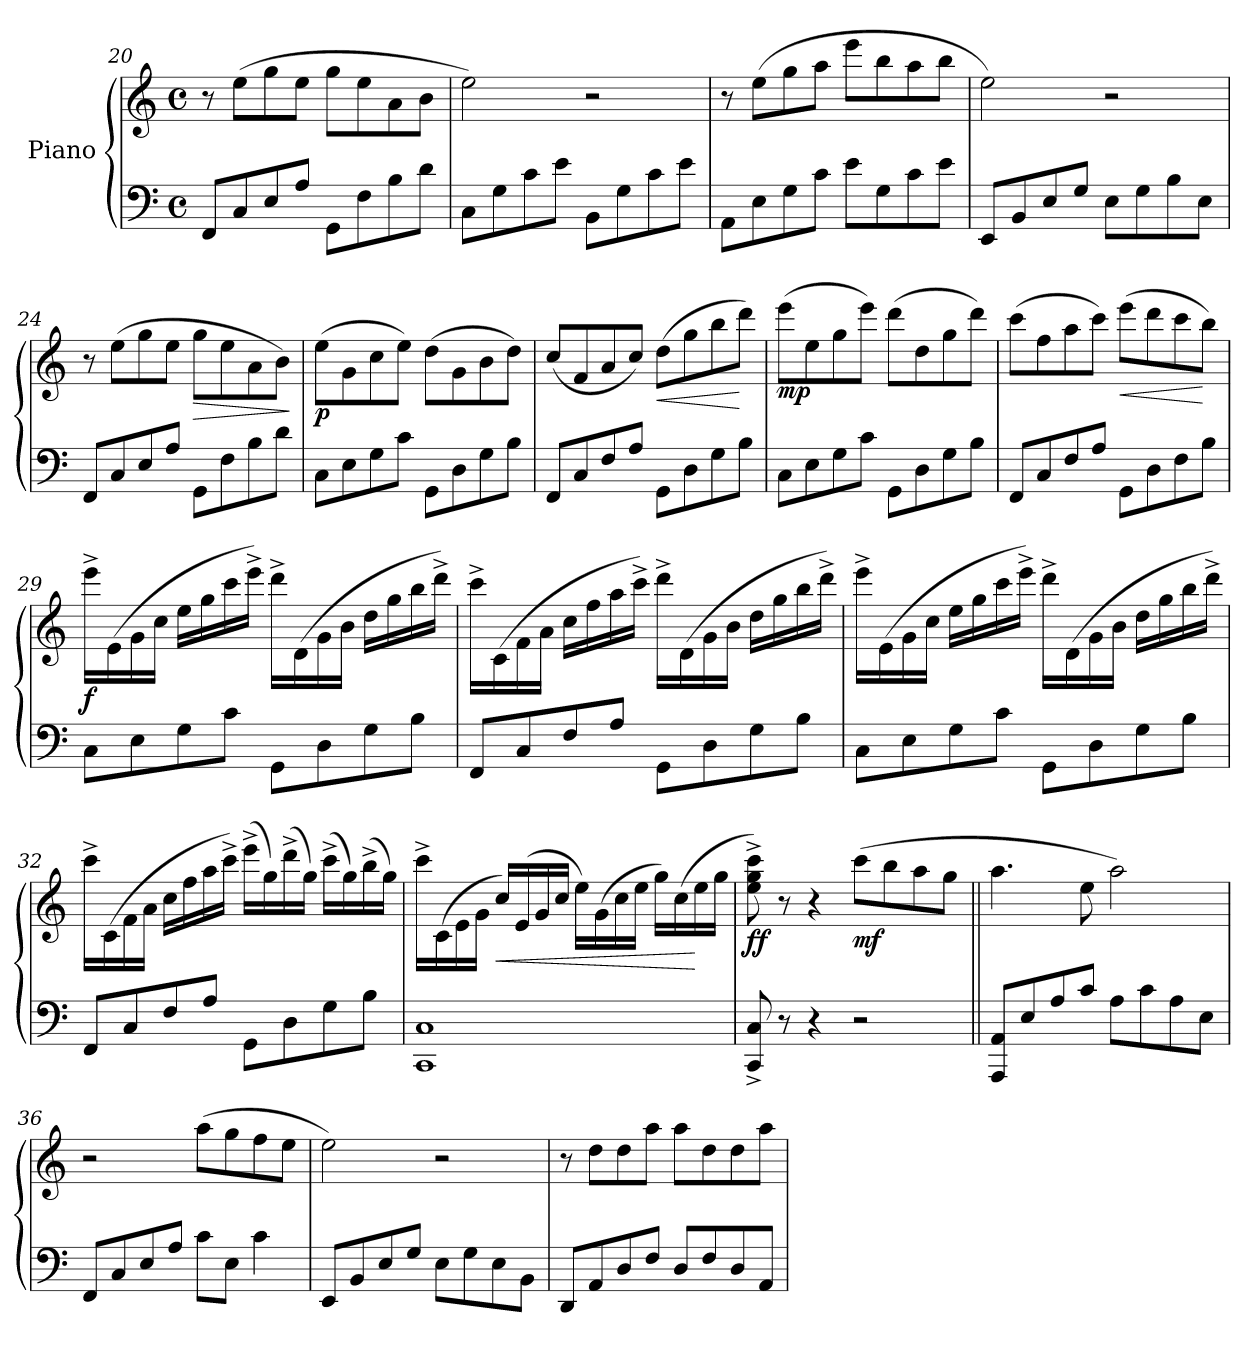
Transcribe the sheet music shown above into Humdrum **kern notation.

**kern	**kern	**dynam
*part1	*part1	*part1
*staff2	*staff1	*staff1/2
*I"Piano	*	*
*clefF4	*clefG2	*
*k[]	*k[]	*
*M4/4	*M4/4	*
*met(c)	*met(c)	*
=20	=20	=20
8FF/L	8r	.
8C/	(>8ee\L	.
8E/	8gg\	.
8A/J	8ee\J	.
8GG\L	8gg\L	.
8F\	8ee\	.
8B\	8a\	.
8d\J	8b\J	.
!!LO:LB:g=z
=21	=21	=21
8C\L	2ee\)	.
8G\	.	.
8c\	.	.
8e\J	.	.
8BB\L	2r	.
8G\	.	.
8c\	.	.
8e\J	.	.
=22	=22	=22
8AA\L	8r	.
8E\	(>8ee\L	.
8G\	8gg\	.
8c\J	8aa\J	.
8e\L	8eee\L	.
8G\	8bb\	.
8c\	8aa\	.
8e\J	8bb\J	.
=23	=23	=23
8EE/L	2ee\)	.
8BB/	.	.
8E/	.	.
8G/J	.	.
8E\L	2r	.
8G\	.	.
8B\	.	.
8E\J	.	.
=24	=24	=24
8FF/L	8r	.
8C/	(>8ee\L	.
8E/	8gg\	.
8A/J	8ee\J	.
!	!	!LO:HP:b
8GG\L	8gg\L	>
8F\	8ee\	.
8B\	8a\	.
8d\J	8b\J)	.
.	.	]
!!LO:LB:g=z
=25	=25	=25
!	!	!LO:DY:b
8C\L	(>8ee\L	p
8E\	8g\	.
8G\	8cc\	.
8c\J	8ee\J)	.
8GG\L	(>8dd\L	.
8D\	8g\	.
8G\	8b\	.
8B\J	8dd\J)	.
=26	=26	=26
8FF/L	(<8cc/L	.
8C/	8f/	.
8F/	8a/	.
8A/J	8cc/J)	.
!	!	!LO:HP:b
8GG\L	(>8dd\L	<
8D\	8gg\	.
8G\	8bb\	.
8B\J	8ddd\J)	[
=27	=27	=27
!	!	!LO:DY:b
8C\L	(>8eee\L	mp
8E\	8ee\	.
8G\	8gg\	.
8c\J	8eee\J)	.
8GG\L	(>8ddd\L	.
8D\	8dd\	.
8G\	8gg\	.
8B\J	8ddd\J)	.
=28	=28	=28
8FF/L	(>8ccc\L	.
8C/	8ff\	.
8F/	8aa\	.
8A/J	8ccc\J)	.
!	!	!LO:HP:b
8GG\L	(>8eee\L	<
8D\	8ddd\	.
8F\	8ccc\	.
8B\J	8bb\J)	[
!!LO:LB:g=z
=29	=29	=29
!	!	!LO:DY:b
8C\L	16eee^\LL	f
.	(>16e\	.
8E\	16g\	.
.	16cc\JJ	.
8G\	16ee\LL	.
.	16gg\	.
8c\J	16ccc\	.
.	16eee^\JJ)	.
8GG\L	16ddd^\LL	.
.	(>16d\	.
8D\	16g\	.
.	16b\JJ	.
8G\	16dd\LL	.
.	16gg\	.
8B\J	16bb\	.
.	16ddd^\JJ)	.
=30	=30	=30
8FF/L	16ccc^\LL	.
.	(>16c\	.
8C/	16f\	.
.	16a\JJ	.
8F/	16cc\LL	.
.	16ff\	.
8A/J	16aa\	.
.	16ccc^\JJ)	.
8GG\L	16ddd^\LL	.
.	(>16d\	.
8D\	16g\	.
.	16b\JJ	.
8G\	16dd\LL	.
.	16gg\	.
8B\J	16bb\	.
.	16ddd^\JJ)	.
=31	=31	=31
8C\L	16eee^\LL	.
.	(>16e\	.
8E\	16g\	.
.	16cc\JJ	.
8G\	16ee\LL	.
.	16gg\	.
8c\J	16ccc\	.
.	16eee^\JJ)	.
8GG\L	16ddd^\LL	.
.	(>16d\	.
8D\	16g\	.
.	16b\JJ	.
8G\	16dd\LL	.
.	16gg\	.
8B\J	16bb\	.
.	16ddd^\JJ)	.
!!LO:LB:g=z
=32	=32	=32
8FF/L	16ccc^\LL	.
.	(>16c\	.
8C/	16f\	.
.	16a\JJ	.
8F/	16cc\LL	.
.	16ff\	.
8A/J	16aa\	.
.	16ccc^\JJ)	.
8GG\L	(>16eee^\LL	.
.	16gg\)	.
8D\	(>16ddd^\	.
.	16gg\JJ)	.
8G\	(>16ccc^\LL	.
.	16gg\)	.
8B\J	(>16bb^\	.
.	16gg\JJ)	.
=33	=33	=33
1CC 1C	16ccc^\LL	.
.	(>16c\	.
.	16e\	.
.	16g\JJ	.
!	!	!LO:HP:b
.	16cc/LL)	<
.	(>16e/	.
.	16g/	.
.	16cc/JJ	.
.	16ee\LL)	.
.	(>16g\	.
.	16cc\	.
.	16ee\JJ	.
.	16gg\LL)	.
.	(>16cc\	.
.	16ee\	[
.	16gg\JJ	.
=34	=34	=34
!	!	!LO:DY:b
8CC/^ 8C/^	8ee\^ 8gg\^ 8ccc\^)	ff
8r	8r	.
4r	4r	.
!	!	!LO:DY:b
2r	(>8ccc\L	mf
.	8bb\	.
.	8aa\	.
.	8gg\J	.
!!LO:PB:g=z
=35||	=35||	=35||
8AAA/ 8AA/L	4.aa\	.
8E/	.	.
8A/	.	.
8c/J	8ee\	.
8A\L	2aa\)	.
8c\	.	.
8A\	.	.
8E\J	.	.
=36	=36	=36
8FF/L	2r	.
8C/	.	.
8E/	.	.
8A/J	.	.
8c\L	(>8aa\L	.
8E\J	8gg\	.
4c\	8ff\	.
.	8ee\J	.
=37	=37	=37
8EE/L	2ee\)	.
8BB/	.	.
8E/	.	.
8G/J	.	.
8E\L	2r	.
8G\	.	.
8E\	.	.
8BB\J	.	.
=38	=38	=38
8DD/L	8r	.
8AA/	8dd\L	.
8D/	8dd\	.
8F/J	8aa\J	.
8D/L	8aa\L	.
8F/	8dd\	.
8D/	8dd\	.
8AA/J	8aa\J	.
=	=	=
*-	*-	*-
